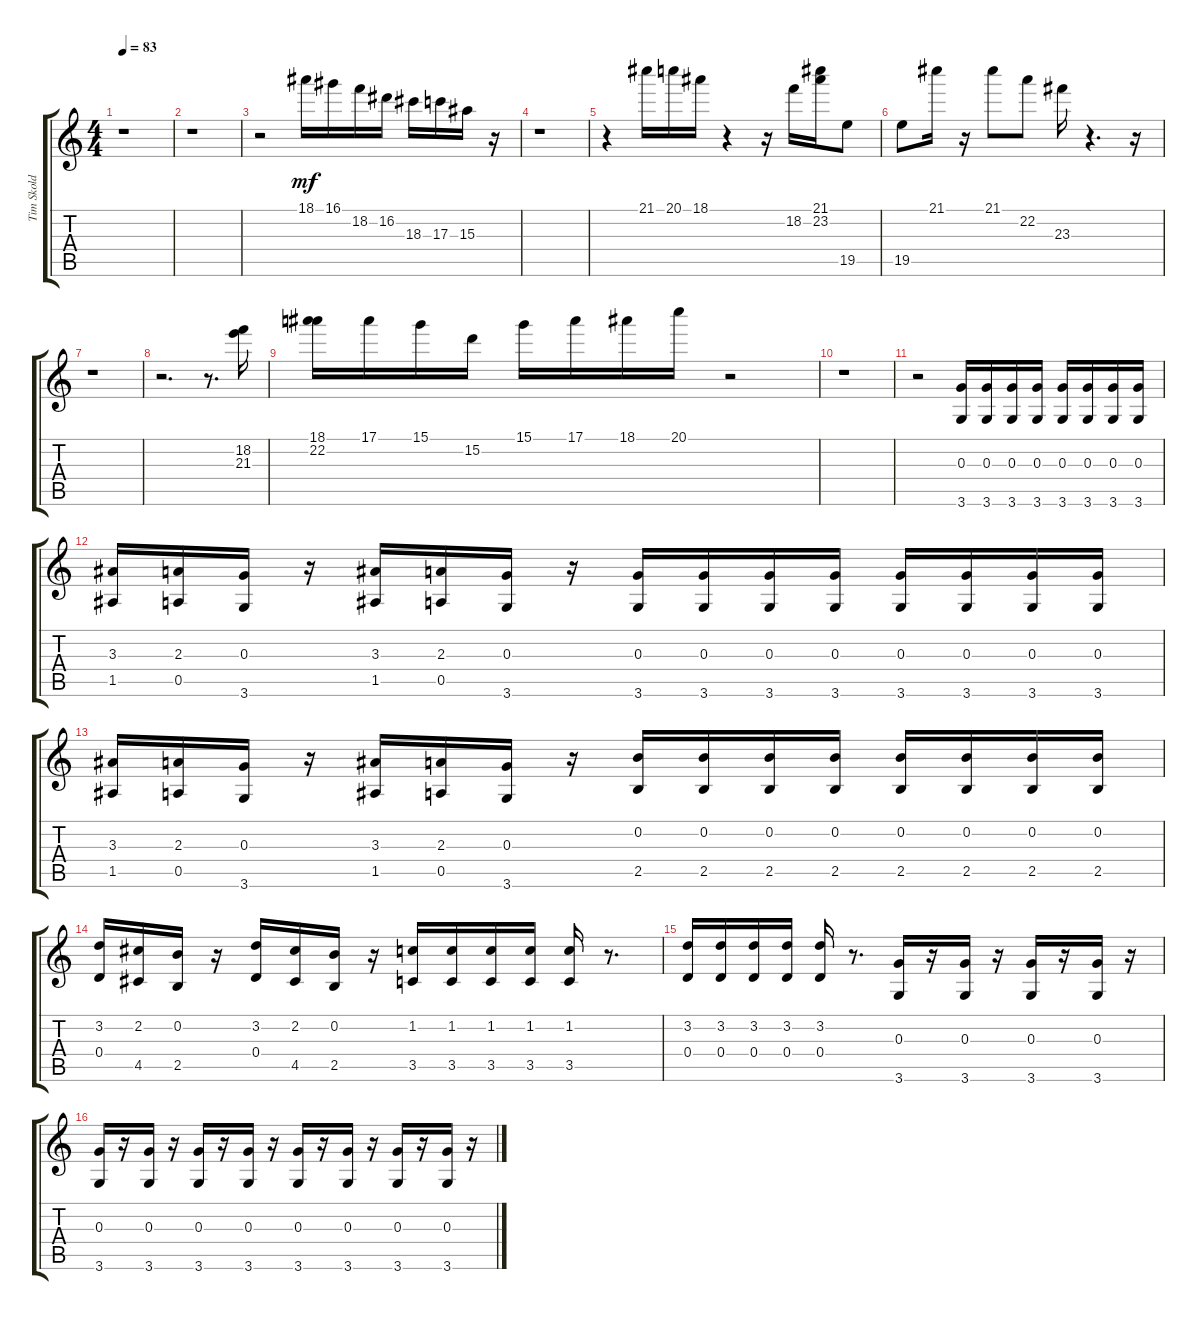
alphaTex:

\track ("Tim Skold" "Tim Skold") {instrument distortionguitar}
\staff {score tabs}
\tuning (E4 B3 G3 D3 A2 E2) {hide}
\ts (4 4)
\tempo 83
\clef g2
\ks c
r.1{dy mf} |
r.1 |
r.2 18.1.16 16.1.16 18.2.16 16.2.16 18.3.16 17.3.16 15.3.16 r.16 |
r.1 |
r.4 21.1.16 20.1.16 18.1.16 r.4 r.16 18.2.16 (21.1 23.2).16 19.5.8 |
19.5.8 21.1.16 r.16 21.1.8 22.2.8 23.3.16 r.4{d} r.16 |
r.1 |
r.2{d} r.8{d} (18.2 21.3).16 |
(18.1 22.2).16 17.1.16 15.1.16 15.2.16 15.1.16 17.1.16 18.1.16 20.1.16 r.2 |
r.1 |
r.2 (0.3 3.6).16 (0.3 3.6).16 (0.3 3.6).16 (0.3 3.6).16 (0.3 3.6).16 (0.3 3.6).16 (0.3 3.6).16 (0.3 3.6).16 |
(3.3 1.5).16 (2.3 0.5).16 (0.3 3.6).16 r.16 (3.3 1.5).16 (2.3 0.5).16 (0.3 3.6).16 r.16 (0.3 3.6).16 (0.3 3.6).16 (0.3 3.6).16 (0.3 3.6).16 (0.3 3.6).16 (0.3 3.6).16 (0.3 3.6).16 (0.3 3.6).16 |
(3.3 1.5).16 (2.3 0.5).16 (0.3 3.6).16 r.16 (3.3 1.5).16 (2.3 0.5).16 (0.3 3.6).16 r.16 (0.2 2.5).16 (0.2 2.5).16 (0.2 2.5).16 (0.2 2.5).16 (0.2 2.5).16 (0.2 2.5).16 (0.2 2.5).16 (0.2 2.5).16 |
(3.2 0.4).16 (2.2 4.5).16 (0.2 2.5).16 r.16 (3.2 0.4).16 (2.2 4.5).16 (0.2 2.5).16 r.16 (1.2 3.5).16 (1.2 3.5).16 (1.2 3.5).16 (1.2 3.5).16 (1.2 3.5).16 r.8{d} |
(3.2 0.4).16 (3.2 0.4).16 (3.2 0.4).16 (3.2 0.4).16 (3.2 0.4).16 r.8{d} (0.3 3.6).16 r.16 (0.3 3.6).16 r.16 (0.3 3.6).16 r.16 (0.3 3.6).16 r.16 |
(0.3 3.6).16 r.16 (0.3 3.6).16 r.16 (0.3 3.6).16 r.16 (0.3 3.6).16 r.16 (0.3 3.6).16 r.16 (0.3 3.6).16 r.16 (0.3 3.6).16 r.16 (0.3 3.6).16 r.16
